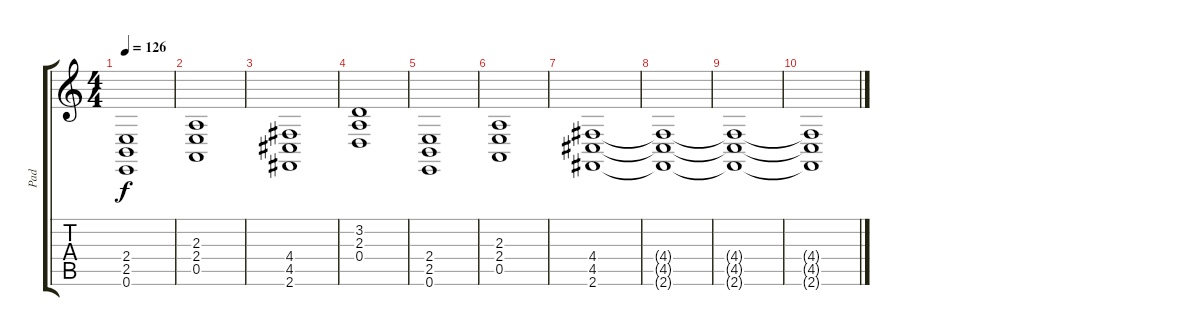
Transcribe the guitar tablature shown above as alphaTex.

\track ("Pad " "Pad ") {instrument pad4choir}
\staff {score tabs}
\tuning (E4 B3 G3 D3 A2 E2) {hide}
\ts (4 4)
\tempo 126
\clef g2
\ks c
(2.4 2.5 0.6).1{dy f} |
(2.3 2.4 0.5).1 |
(4.4 4.5 2.6).1 |
(3.2 2.3 0.4).1 |
(2.4 2.5 0.6).1 |
(2.3 2.4 0.5).1 |
(4.4 4.5 2.6).1 |
(4.4{t} 4.5{t} 2.6{t}).1 |
(4.4{t} 4.5{t} 2.6{t}).1 |
(4.4{t} 4.5{t} 2.6{t}).1
